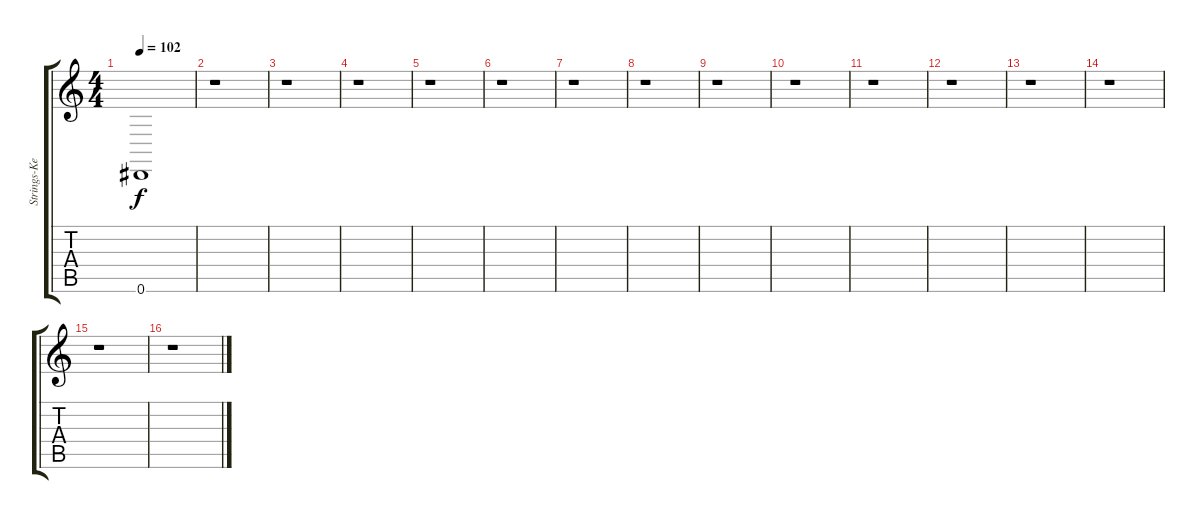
\track ("Strings-Kevin Moore" "Strings-Ke") {instrument stringensemble1}
\staff {score tabs}
\tuning (Eb4 Bb3 Gb3 Db3 Ab2 Eb2) {hide}
\ts (4 4)
\tempo 102
\clef g2
\ks c
0.6{t}.1{dy f} |
r.1 |
r.1 |
r.1 |
r.1 |
r.1 |
r.1 |
r.1 |
r.1 |
r.1 |
r.1 |
r.1 |
r.1 |
r.1 |
r.1 |
r.1
